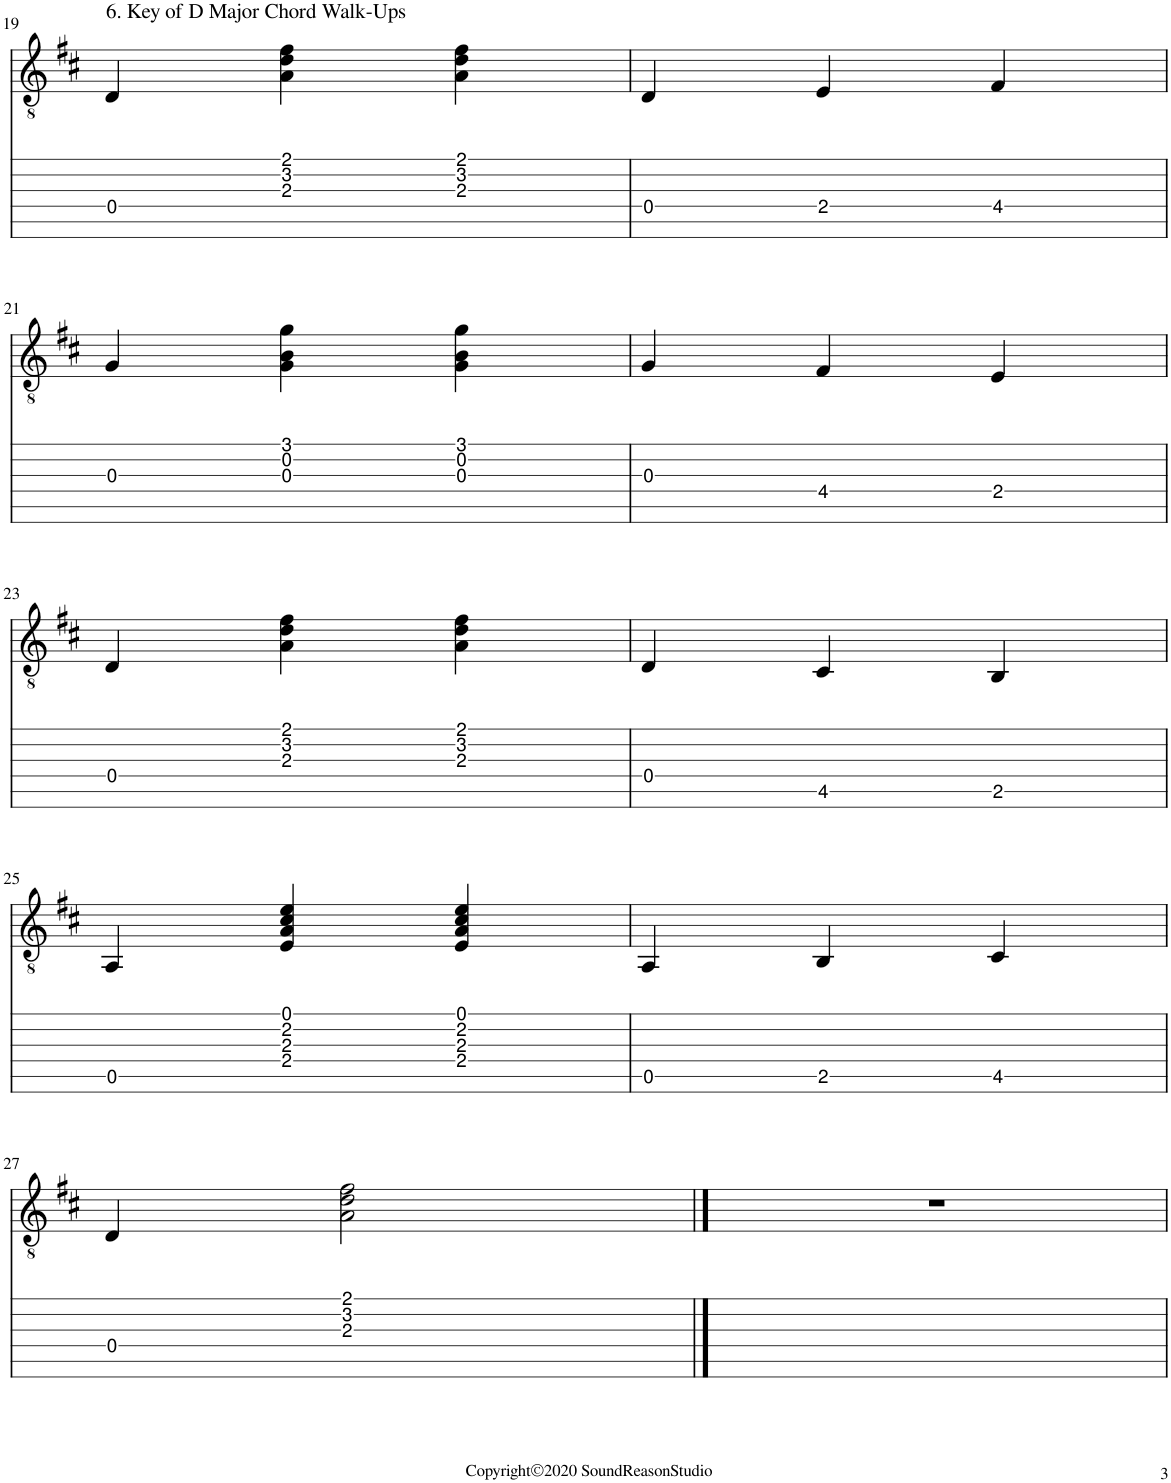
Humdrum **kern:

**kern	**kern
*part1	*part1
*staff2	*staff1
*I"Guitar	*
*I'Guit.	*
!!LO:PB:g=z
*	*clefGv2
*k[f#c#]	*k[f#c#]
*M3/4	*M3/4
=19	=19
!	!LO:TX:a:t=6. Key of D Major Chord Walk-Ups
4D	4D/
4A 4d 4f#	4A\ 4d\ 4f#\
4A 4d 4f#	4A\ 4d\ 4f#\
=20	=20
4D	4D/
4E	4E/
4F#	4F#/
!!LO:LB:g=z
=21	=21
4G	4G/
4G 4B 4g	4G\ 4B\ 4g\
4G 4B 4g	4G\ 4B\ 4g\
=22	=22
4G	4G/
4F#	4F#/
4E	4E/
!!LO:LB:g=z
=23	=23
4D	4D/
4A 4d 4f#	4A\ 4d\ 4f#\
4A 4d 4f#	4A\ 4d\ 4f#\
=24	=24
4D	4D/
4C#X	4C#/
4BB	4BB/
!!LO:LB:g=z
=25	=25
4AA	4AA/
4E 4A 4c# 4e	4E/ 4A/ 4c#/ 4e/
4E 4A 4c# 4e	4E/ 4A/ 4c#/ 4e/
=26	=26
4AA	4AA/
4BB	4BB/
4C#X	4C#/
!!LO:LB:g=z
=27	=27
4D	4D/
2A 2d 2f#	2A\ 2d\ 2f#\
==28	==28
2.r	2.r
=	=
*-	*-
